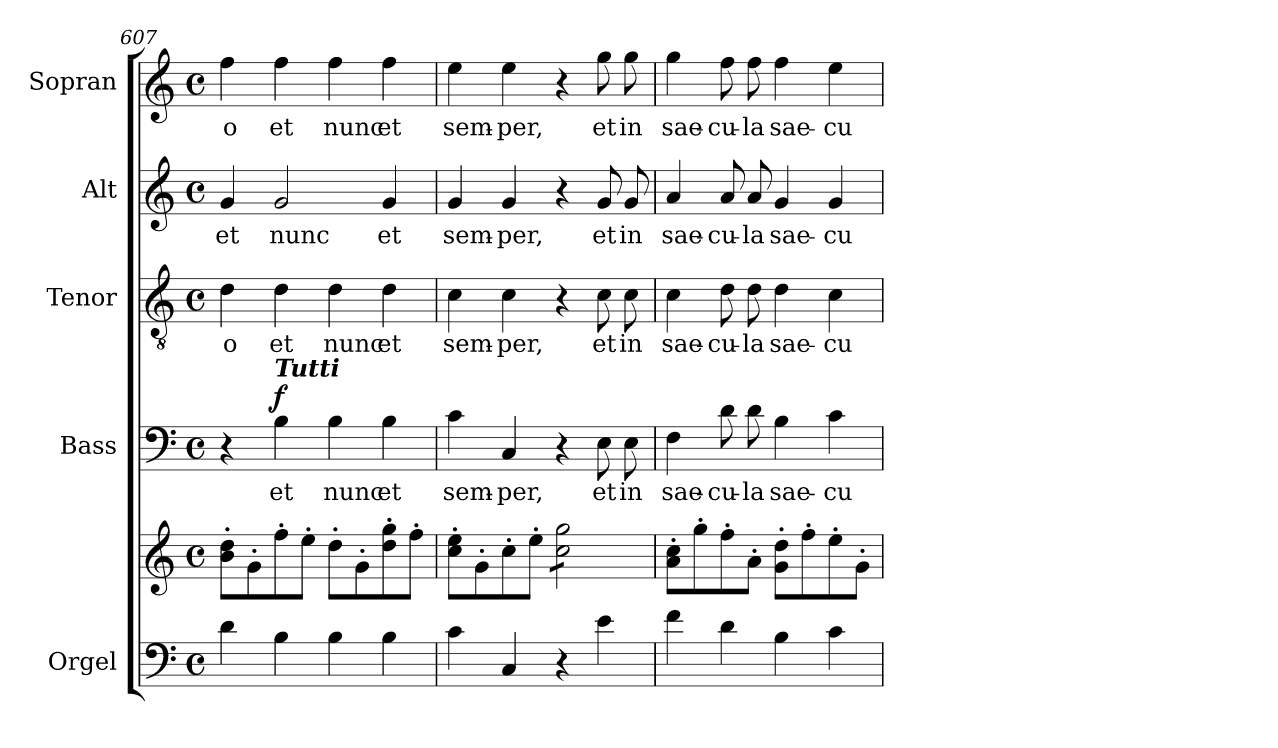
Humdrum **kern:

**kern	**kern	**kern	**text	**dynam	**kern	**text	**kern	**text	**kern	**text
*part5	*part5	*part4	*part4	*part4	*part3	*part3	*part2	*part2	*part1	*part1
*staff6	*staff5	*staff4	*staff4	*staff4	*staff3	*staff3	*staff2	*staff2	*staff1	*staff1
*I"Orgel	*	*I"Bass	*	*	*I"Tenor	*	*I"Alt	*	*I"Sopran	*
*I'Org.	*	*I'B.	*	*	*I'T.	*	*I'A.	*	*I'S.	*
!!LO:PB:g=z
*clefF4	*clefG2	*clefF4	*	*	*clefGv2	*	*clefG2	*	*clefG2	*
*k[]	*k[]	*k[]	*	*	*k[]	*	*k[]	*	*k[]	*
*C:	*C:	*C:	*	*	*C:	*	*C:	*	*C:	*
*M4/4	*M4/4	*M4/4	*	*	*M4/4	*	*M4/4	*	*M4/4	*
*met(c)	*met(c)	*met(c)	*	*	*met(c)	*	*met(c)	*	*met(c)	*
=607	=607	=607	=607	=607	=607	=607	=607	=607	=607	=607
!	!	!	!	!	!	!LO:LY:b	!	!LO:LY:b	!	!LO:LY:b
4d\	8b\'> 8dd\'>L	4r	.	.	4d\	-o	4g/	et	4ff\	-o
.	8g'>\	.	.	.	.	.	.	.	.	.
!	!	!LO:TX:a:Bi:t=Tutti	!	!	!	!	!	!	!	!
!	!	!	!LO:LY:b	!LO:DY:a	!	!LO:LY:b	!	!LO:LY:b	!	!LO:LY:b
4B\	8ff'>\	4B\	et	f	4d\	et	2g/	nunc	4ff\	et
.	8ee'>\J	.	.	.	.	.	.	.	.	.
!	!	!	!LO:LY:b	!	!	!LO:LY:b	!	!	!	!LO:LY:b
4B\	8dd'>\L	4B\	nunc	.	4d\	nunc	.	.	4ff\	nunc
.	8g'>\	.	.	.	.	.	.	.	.	.
!	!	!	!LO:LY:b	!	!	!LO:LY:b	!	!LO:LY:b	!	!LO:LY:b
4B\	8dd\'> 8gg\'>	4B\	et	.	4d\	et	4g/	et	4ff\	et
.	8ff'>\J	.	.	.	.	.	.	.	.	.
=608	=608	=608	=608	=608	=608	=608	=608	=608	=608	=608
!	!	!	!LO:LY:b	!	!	!LO:LY:b	!	!LO:LY:b	!	!LO:LY:b
4c\	8cc\'> 8ee\'>L	4c\	sem-	.	4c\	sem-	4g/	sem-	4ee\	sem-
.	8g'>\	.	.	.	.	.	.	.	.	.
!	!	!	!LO:LY:b	!	!	!LO:LY:b	!	!LO:LY:b	!	!LO:LY:b
4C/	8cc'>\	4C/	-per,	.	4c\	-per,	4g/	-per,	4ee\	-per,
.	8ee'>\J	.	.	.	.	.	.	.	.	.
*	*tremolo	*	*	*	*	*	*	*	*	*
4r	8cc\ 8gg\L	4r	.	.	4r	.	4r	.	4r	.
.	8cc\ 8gg\	.	.	.	.	.	.	.	.	.
!	!	!	!LO:LY:b	!	!	!LO:LY:b	!	!LO:LY:b	!	!LO:LY:b
4e\	8cc\ 8gg\	8E\	et	.	8c\	et	8g/	et	8gg\	et
!	!	!	!LO:LY:b	!	!	!LO:LY:b	!	!LO:LY:b	!	!LO:LY:b
.	8cc\ 8gg\J	8E\	in	.	8c\	in	8g/	in	8gg\	in
*	*Xtremolo	*	*	*	*	*	*	*	*	*
=609	=609	=609	=609	=609	=609	=609	=609	=609	=609	=609
!	!	!	!LO:LY:b	!	!	!LO:LY:b	!	!LO:LY:b	!	!LO:LY:b
4f\	8a\'> 8cc\'>L	4F\	sae-	.	4c\	sae-	4a/	sae-	4gg\	sae-
.	8gg'>\	.	.	.	.	.	.	.	.	.
!	!	!	!LO:LY:b	!	!	!LO:LY:b	!	!LO:LY:b	!	!LO:LY:b
4d\	8ff'>\	8d\	-cu-	.	8d\	-cu-	8a/	-cu-	8ff\	-cu-
!	!	!	!LO:LY:b	!	!	!LO:LY:b	!	!LO:LY:b	!	!LO:LY:b
.	8a'>\J	8d\	-la	.	8d\	-la	8a/	-la	8ff\	-la
!	!	!	!LO:LY:b	!	!	!LO:LY:b	!	!LO:LY:b	!	!LO:LY:b
4B\	8g\'> 8dd\'>L	4B\	sae-	.	4d\	sae-	4g/	sae-	4ff\	sae-
.	8ff'>\	.	.	.	.	.	.	.	.	.
!	!	!	!LO:LY:b	!	!	!LO:LY:b	!	!LO:LY:b	!	!LO:LY:b
4c\	8ee'>\	4c\	-cu-	.	4c\	-cu-	4g/	-cu-	4ee\	-cu-
.	8g'>\J	.	.	.	.	.	.	.	.	.
=	=	=	=	=	=	=	=	=	=	=
*-	*-	*-	*-	*-	*-	*-	*-	*-	*-	*-
